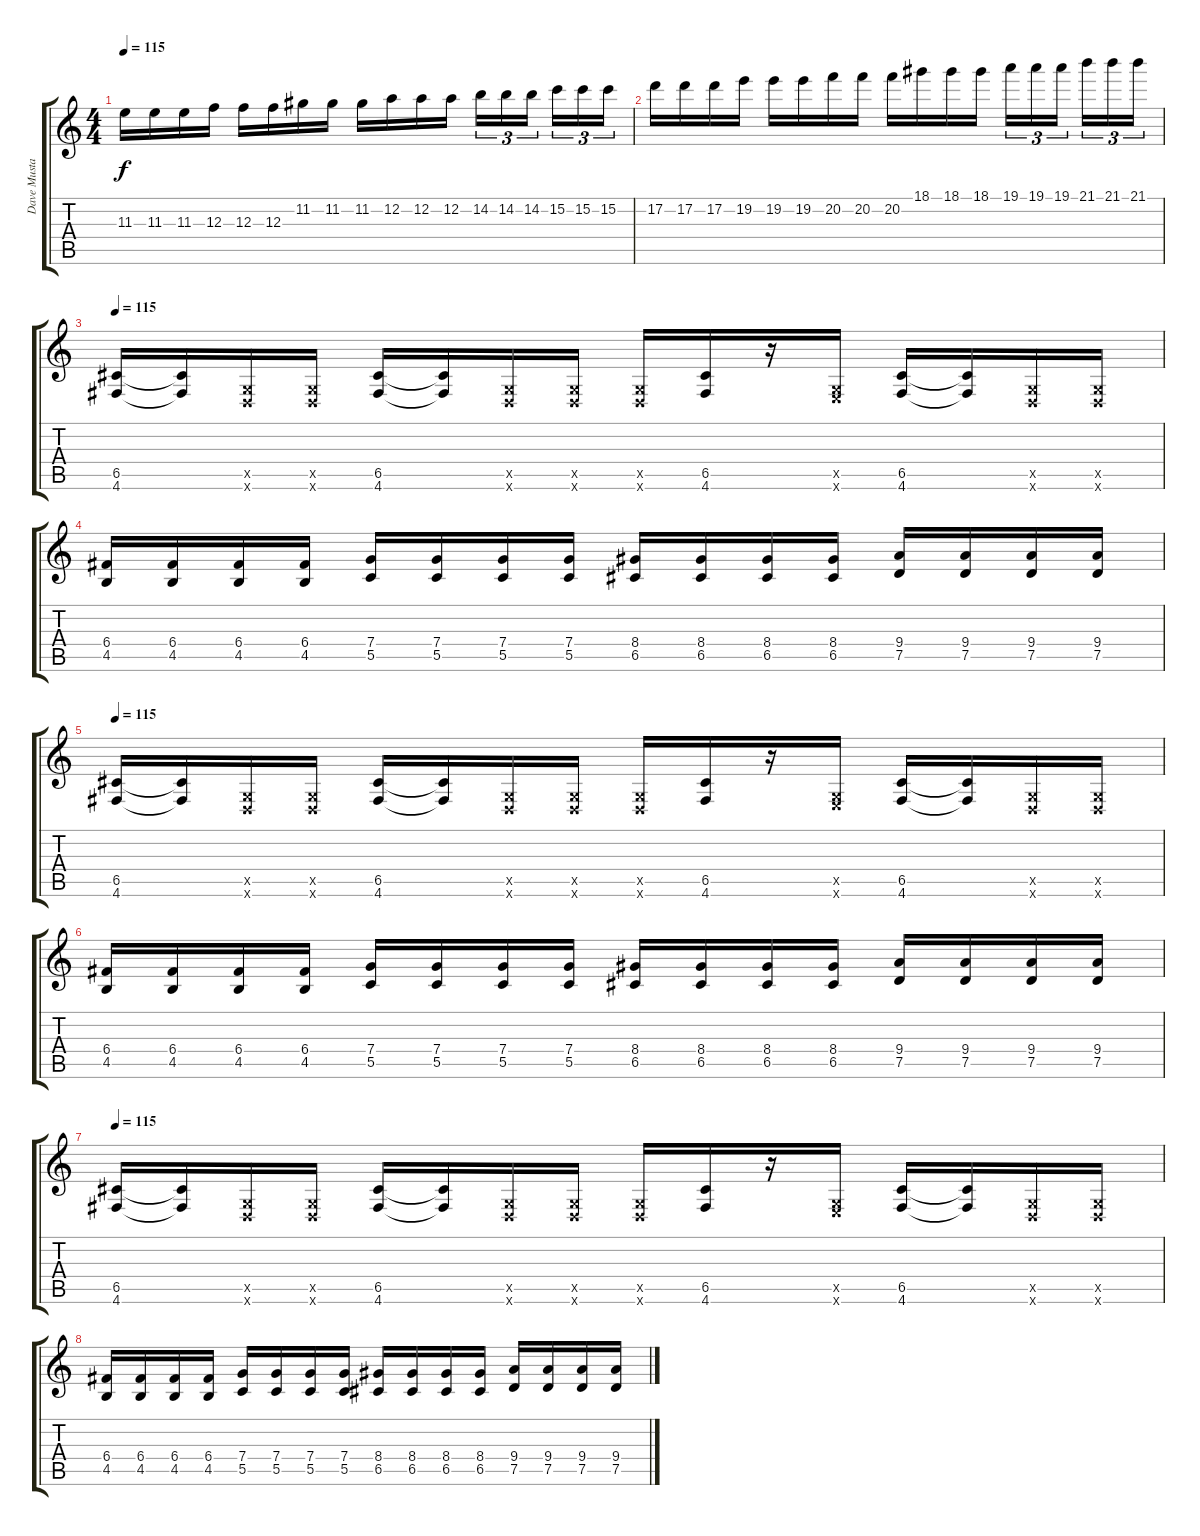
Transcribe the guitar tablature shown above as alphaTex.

\track ("Dave Mustaine" "Dave Musta") {instrument distortionguitar}
\staff {score tabs}
\tuning (D4 A3 F3 C3 G2 D2) {hide}
\ts (4 4)
\tempo 115
\clef g2
\ks c
11.3.16{dy f} 11.3.16 11.3.16 12.3.16 12.3.16 12.3.16 11.2.16 11.2.16 11.2.16 12.2.16 12.2.16 12.2.16 14.2.16{tu (3 2)} 14.2.16{tu (3 2)} 14.2.16{tu (3 2) beam splitsecondary} 15.2.16{tu (3 2)} 15.2.16{tu (3 2)} 15.2.16{tu (3 2)} |
17.2.16 17.2.16 17.2.16 19.2.16 19.2.16 19.2.16 20.2.16 20.2.16 20.2.16 18.1.16 18.1.16 18.1.16 19.1.16{tu (3 2)} 19.1.16{tu (3 2)} 19.1.16{tu (3 2) beam splitsecondary} 21.1.16{tu (3 2)} 21.1.16{tu (3 2)} 21.1.16{tu (3 2)} |
\tempo 115
(6.5 4.6).16 (6.5{t} 4.6{t}).16 (0.5{x} 0.6{x}).16 (0.5{x} 0.6{x}).16 (6.5 4.6).16 (6.5{t} 4.6{t}).16 (0.5{x} 0.6{x}).16 (0.5{x} 0.6{x}).16 (0.5{x} 0.6{x}).16 (6.5 4.6).16 r.16 (0.5{x} 2.6{x}).16 (6.5 4.6).16 (6.5{t} 4.6{t}).16 (0.5{x} 0.6{x}).16 (0.5{x} 0.6{x}).16 |
(6.4 4.5).16 (6.4 4.5).16 (6.4 4.5).16 (6.4 4.5).16 (7.4 5.5).16 (7.4 5.5).16 (7.4 5.5).16 (7.4 5.5).16 (8.4 6.5).16 (8.4 6.5).16 (8.4 6.5).16 (8.4 6.5).16 (9.4 7.5).16 (9.4 7.5).16 (9.4 7.5).16 (9.4 7.5).16 |
\tempo 115
(6.5 4.6).16 (6.5{t} 4.6{t}).16 (0.5{x} 0.6{x}).16 (0.5{x} 0.6{x}).16 (6.5 4.6).16 (6.5{t} 4.6{t}).16 (0.5{x} 0.6{x}).16 (0.5{x} 0.6{x}).16 (0.5{x} 0.6{x}).16 (6.5 4.6).16 r.16 (0.5{x} 2.6{x}).16 (6.5 4.6).16 (6.5{t} 4.6{t}).16 (0.5{x} 0.6{x}).16 (0.5{x} 0.6{x}).16 |
(6.4 4.5).16 (6.4 4.5).16 (6.4 4.5).16 (6.4 4.5).16 (7.4 5.5).16 (7.4 5.5).16 (7.4 5.5).16 (7.4 5.5).16 (8.4 6.5).16 (8.4 6.5).16 (8.4 6.5).16 (8.4 6.5).16 (9.4 7.5).16 (9.4 7.5).16 (9.4 7.5).16 (9.4 7.5).16 |
\tempo 115
(6.5 4.6).16 (6.5{t} 4.6{t}).16 (0.5{x} 0.6{x}).16 (0.5{x} 0.6{x}).16 (6.5 4.6).16 (6.5{t} 4.6{t}).16 (0.5{x} 0.6{x}).16 (0.5{x} 0.6{x}).16 (0.5{x} 0.6{x}).16 (6.5 4.6).16 r.16 (0.5{x} 2.6{x}).16 (6.5 4.6).16 (6.5{t} 4.6{t}).16 (0.5{x} 0.6{x}).16 (0.5{x} 0.6{x}).16 |
(6.4 4.5).16 (6.4 4.5).16 (6.4 4.5).16 (6.4 4.5).16 (7.4 5.5).16 (7.4 5.5).16 (7.4 5.5).16 (7.4 5.5).16 (8.4 6.5).16 (8.4 6.5).16 (8.4 6.5).16 (8.4 6.5).16 (9.4 7.5).16 (9.4 7.5).16 (9.4 7.5).16 (9.4 7.5).16
